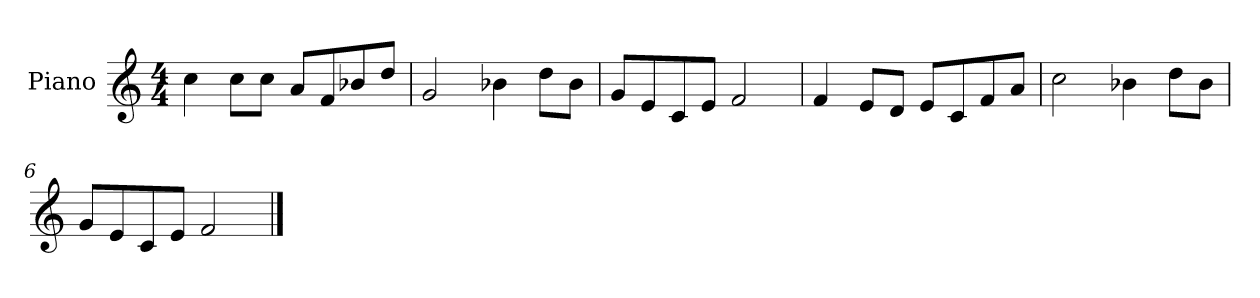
**kern
*part1
*staff1
*I"Piano
*I'P-no
*clefG2
*k[]
*M4/4
*MM90
=1
4cc\
8cc\L
8cc\J
8a/L
8f/
8b-X/
8dd/J
=2
2g/
4b-X\
8dd\L
8b-\J
=3
8g/L
8e/
8c/
8e/J
2f/
=4
4f/
8e/L
8d/J
8e/L
8c/
8f/
8a/J
=5
2cc\
4b-X\
8dd\L
8b-\J
=6
8g/L
8e/
8c/
8e/J
2f/
==
*-
